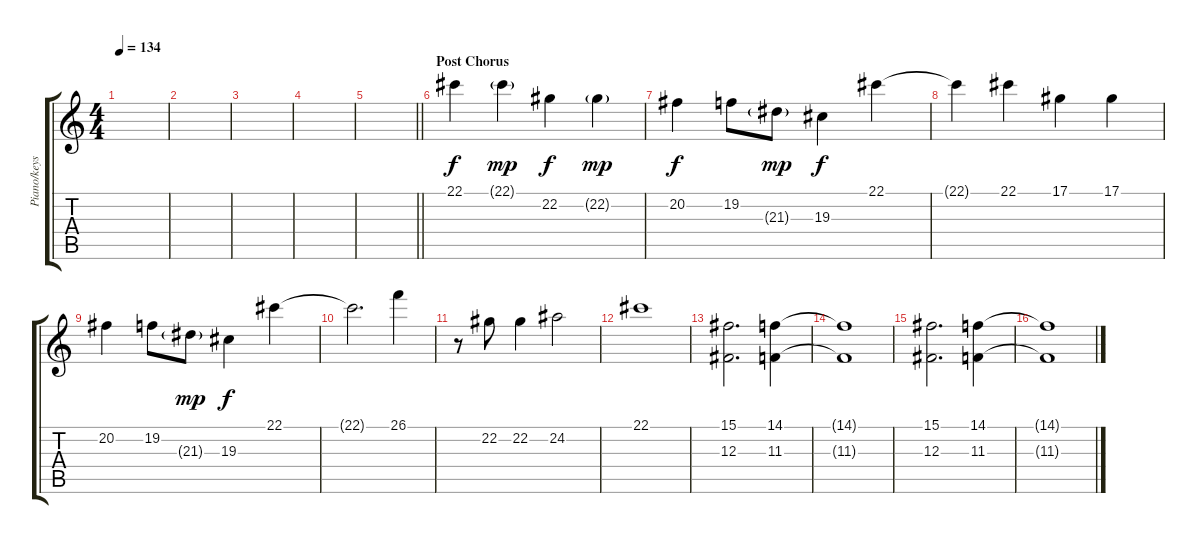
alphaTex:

\track ("Piano/keys" "Piano/keys") {instrument brightacousticpiano}
\staff {score tabs}
\tuning (Eb4 Bb3 Gb3 Db3 Ab2 Db2) {hide}
\ts (4 4)
\tempo 134
\clef g2
\ks c
|
|
|
|
\barLineRight lightlight
|
\section ("" "Post Chorus")
22.1.4 22.1{g}.4{dy mp} 22.2.4{dy f} 22.2{g}.4{dy mp} |
20.2.4{dy f} 19.2.8 21.3{g}.8{dy mp} 19.3.4{dy f} 22.1.4 |
22.1{t}.4 22.1.4 17.1.4 17.1.4 |
20.2.4 19.2.8 21.3{g}.8{dy mp} 19.3.4{dy f} 22.1.4 |
22.1{t}.2{d} 26.1.4 |
r.8 22.2.8 22.2.4 24.2.2 |
22.1.1 |
(15.1 12.3).2{d} (14.1 11.3).4 |
(14.1{t} 11.3{t}).1 |
(15.1 12.3).2{d} (14.1 11.3).4 |
(14.1{t} 11.3{t}).1
